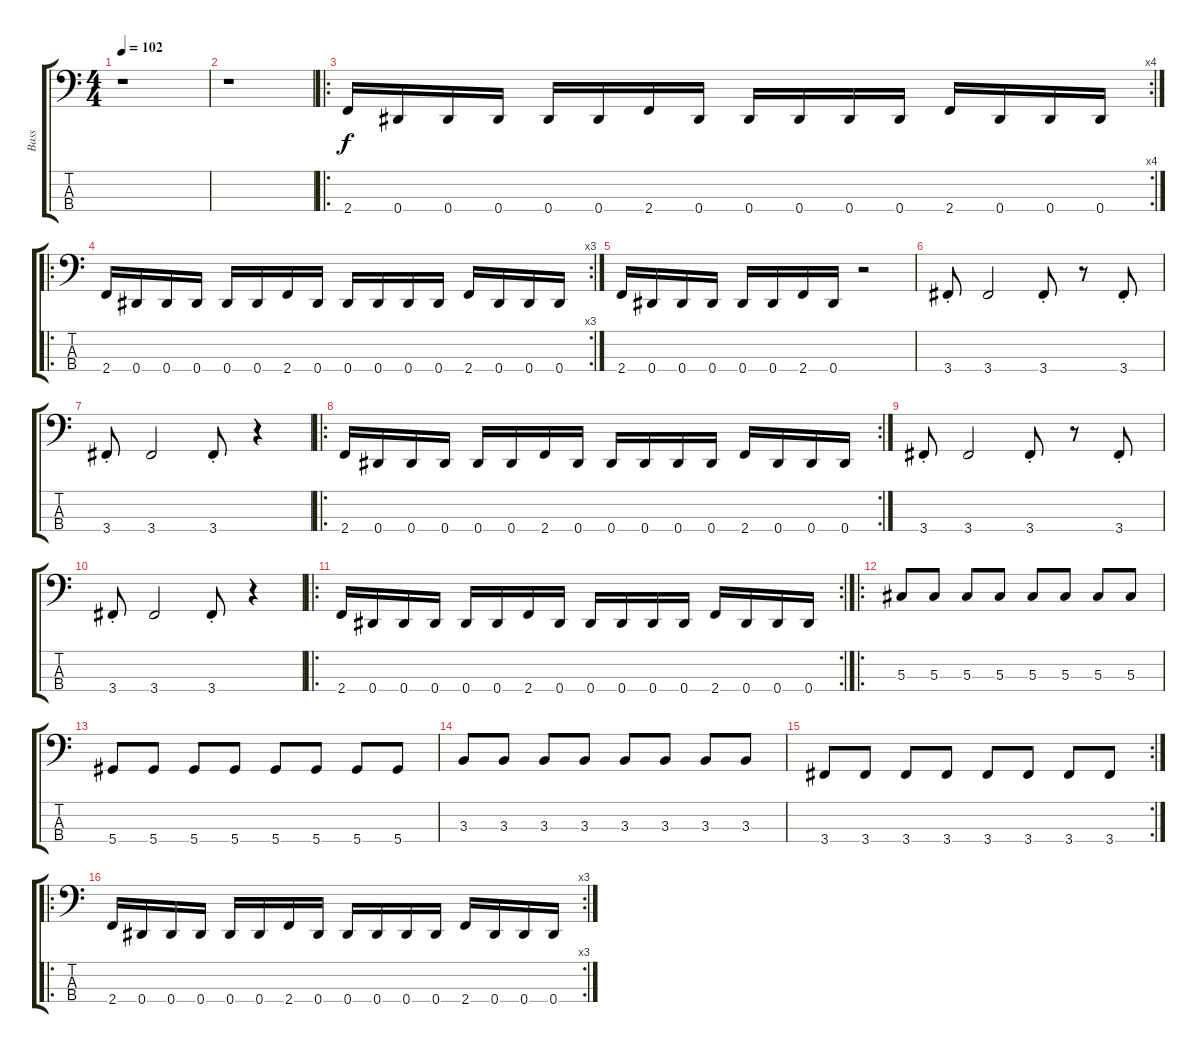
\track ("Bass" "Bass") {instrument electricbassfinger}
\staff {score tabs}
\tuning (Gb2 Db2 Ab1 Eb1) {hide}
\ts (4 4)
\tempo 102
\clef f4
\ks c
r.1{dy f instrument electricbassfinger} |
r.1 |
\ro
\rc 4
2.4.16 0.4.16 0.4.16 0.4.16 0.4.16 0.4.16 2.4.16 0.4.16 0.4.16 0.4.16 0.4.16 0.4.16 2.4.16 0.4.16 0.4.16 0.4.16 |
\ro
\rc 3
2.4.16 0.4.16 0.4.16 0.4.16 0.4.16 0.4.16 2.4.16 0.4.16 0.4.16 0.4.16 0.4.16 0.4.16 2.4.16 0.4.16 0.4.16 0.4.16 |
2.4.16 0.4.16 0.4.16 0.4.16 0.4.16 0.4.16 2.4.16 0.4.16 r.2 |
3.4{st}.8 3.4.2 3.4{st}.8 r.8 3.4{st}.8 |
3.4{st}.8 3.4.2 3.4{st}.8 r.4 |
\ro
\rc 2
2.4.16 0.4.16 0.4.16 0.4.16 0.4.16 0.4.16 2.4.16 0.4.16 0.4.16 0.4.16 0.4.16 0.4.16 2.4.16 0.4.16 0.4.16 0.4.16 |
3.4{st}.8 3.4.2 3.4{st}.8 r.8 3.4{st}.8 |
3.4{st}.8 3.4.2 3.4{st}.8 r.4 |
\ro
\rc 2
2.4.16 0.4.16 0.4.16 0.4.16 0.4.16 0.4.16 2.4.16 0.4.16 0.4.16 0.4.16 0.4.16 0.4.16 2.4.16 0.4.16 0.4.16 0.4.16 |
\ro
5.3.8 5.3.8 5.3.8 5.3.8 5.3.8 5.3.8 5.3.8 5.3.8 |
5.4.8 5.4.8 5.4.8 5.4.8 5.4.8 5.4.8 5.4.8 5.4.8 |
3.3.8 3.3.8 3.3.8 3.3.8 3.3.8 3.3.8 3.3.8 3.3.8 |
\rc 2
3.4.8 3.4.8 3.4.8 3.4.8 3.4.8 3.4.8 3.4.8 3.4.8 |
\ro
\rc 3
2.4.16 0.4.16 0.4.16 0.4.16 0.4.16 0.4.16 2.4.16 0.4.16 0.4.16 0.4.16 0.4.16 0.4.16 2.4.16 0.4.16 0.4.16 0.4.16
